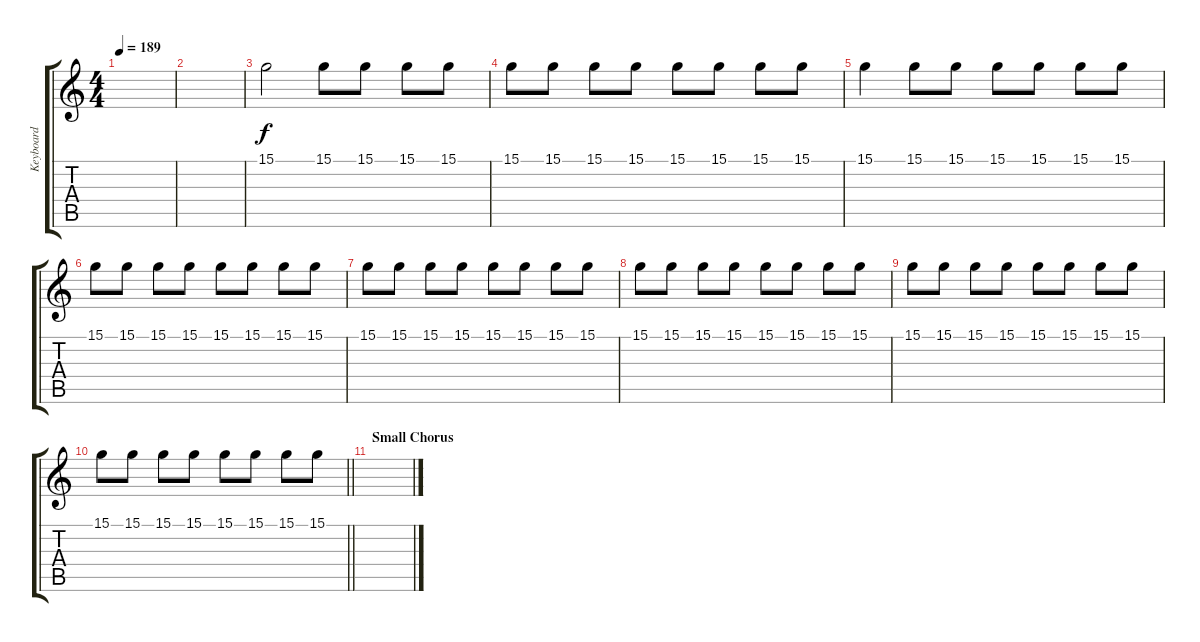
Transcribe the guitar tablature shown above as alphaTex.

\track ("Keyboard" "Keyboard") {instrument acousticgrandpiano}
\staff {score tabs}
\tuning (E4 B3 G3 D3 A2 E2) {hide}
\ts (4 4)
\tempo 189
\clef g2
\ks c
|
|
15.1.2 15.1.8 15.1.8 15.1.8 15.1.8 |
15.1.8 15.1.8 15.1.8 15.1.8 15.1.8 15.1.8 15.1.8 15.1.8 |
15.1.4 15.1.8 15.1.8 15.1.8 15.1.8 15.1.8 15.1.8 |
15.1.8 15.1.8 15.1.8 15.1.8 15.1.8 15.1.8 15.1.8 15.1.8 |
15.1.8 15.1.8 15.1.8 15.1.8 15.1.8 15.1.8 15.1.8 15.1.8 |
15.1.8 15.1.8 15.1.8 15.1.8 15.1.8 15.1.8 15.1.8 15.1.8 |
15.1.8 15.1.8 15.1.8 15.1.8 15.1.8 15.1.8 15.1.8 15.1.8 |
\barLineRight lightlight
15.1.8 15.1.8 15.1.8 15.1.8 15.1.8 15.1.8 15.1.8 15.1.8 |
\section ("" "Small Chorus")
